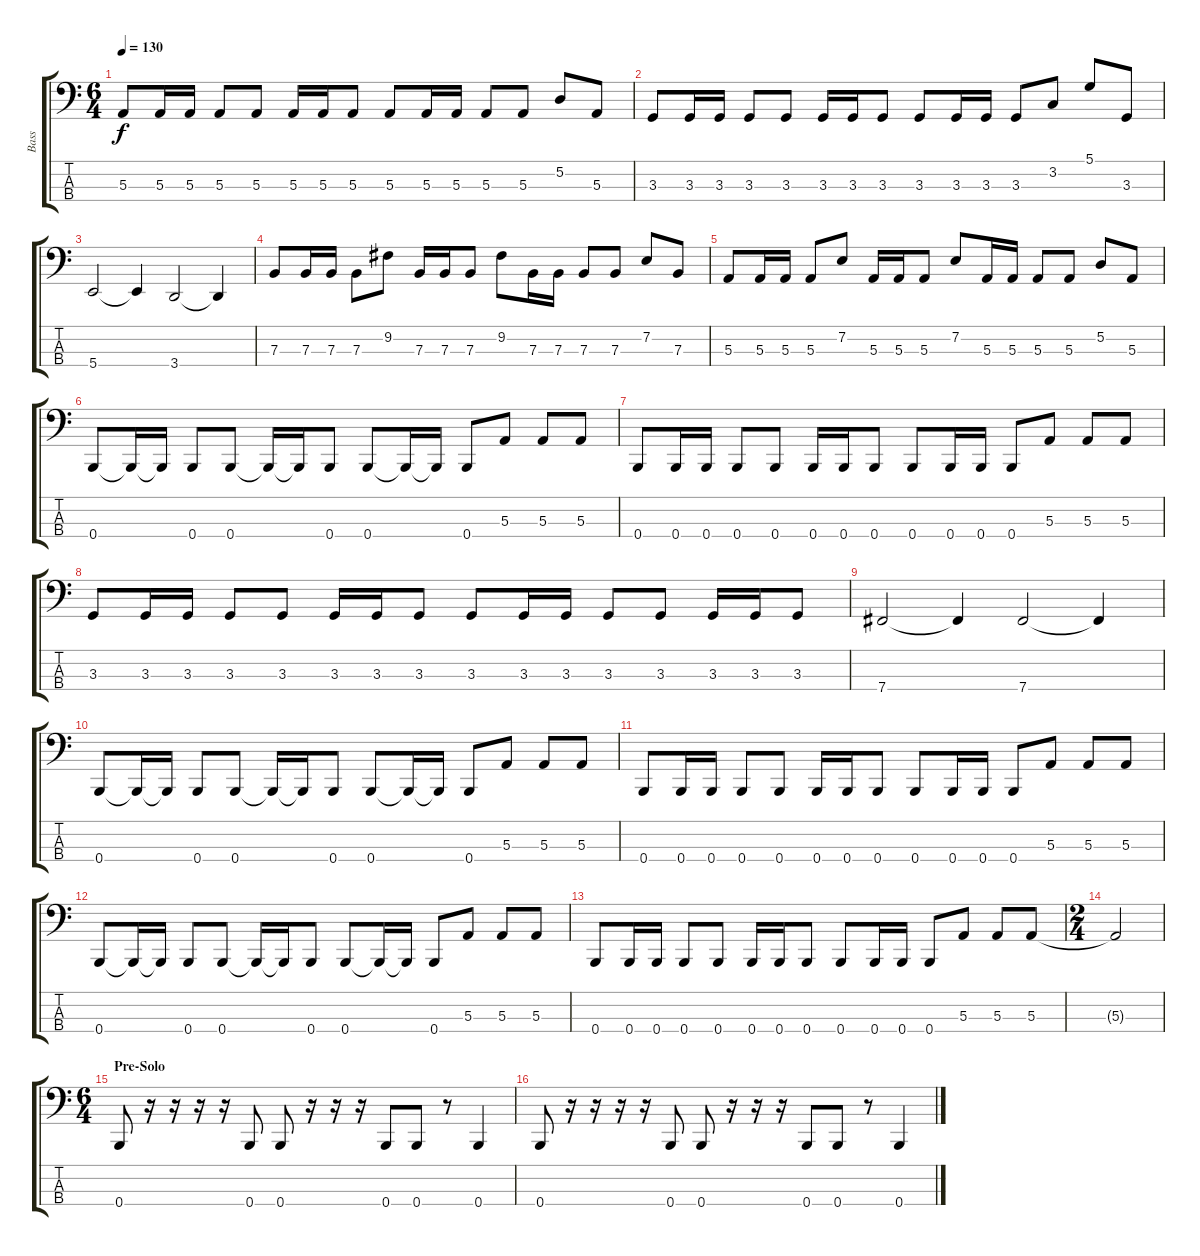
\track ("Bass" "Bass") {instrument electricbassfinger}
\staff {score tabs}
\tuning (D2 A1 E1 B0) {hide}
\ts (6 4)
\tempo 130
\clef f4
\ks c
5.3.8{dy f} 5.3.16 5.3.16 5.3.8 5.3.8 5.3.16 5.3.16 5.3.8 5.3.8 5.3.16 5.3.16 5.3.8 5.3.8 5.2.8 5.3.8 |
3.3.8 3.3.16 3.3.16 3.3.8 3.3.8 3.3.16 3.3.16 3.3.8 3.3.8 3.3.16 3.3.16 3.3.8 3.2.8 5.1.8 3.3.8 |
5.4.2 5.4{t}.4 3.4.2 3.4{t}.4 |
7.3.8 7.3.16 7.3.16 7.3.8 9.2.8 7.3.16 7.3.16 7.3.8 9.2.8 7.3.16 7.3.16 7.3.8 7.3.8 7.2.8 7.3.8 |
5.3.8 5.3.16 5.3.16 5.3.8 7.2.8 5.3.16 5.3.16 5.3.8 7.2.8 5.3.16 5.3.16 5.3.8 5.3.8 5.2.8 5.3.8 |
0.4.8 0.4{t}.16 0.4{t}.16 0.4.8 0.4.8 0.4{t}.16 0.4{t}.16 0.4.8 0.4.8 0.4{t}.16 0.4{t}.16 0.4.8 5.3.8 5.3.8 5.3.8 |
0.4.8 0.4.16 0.4.16 0.4.8 0.4.8 0.4.16 0.4.16 0.4.8 0.4.8 0.4.16 0.4.16 0.4.8 5.3.8 5.3.8 5.3.8 |
3.3.8 3.3.16 3.3.16 3.3.8 3.3.8 3.3.16 3.3.16 3.3.8 3.3.8 3.3.16 3.3.16 3.3.8 3.3.8 3.3.16 3.3.16 3.3.8 |
7.4.2 7.4{t}.4 7.4.2 7.4{t}.4 |
0.4.8 0.4{t}.16 0.4{t}.16 0.4.8 0.4.8 0.4{t}.16 0.4{t}.16 0.4.8 0.4.8 0.4{t}.16 0.4{t}.16 0.4.8 5.3.8 5.3.8 5.3.8 |
0.4.8 0.4.16 0.4.16 0.4.8 0.4.8 0.4.16 0.4.16 0.4.8 0.4.8 0.4.16 0.4.16 0.4.8 5.3.8 5.3.8 5.3.8 |
0.4.8 0.4{t}.16 0.4{t}.16 0.4.8 0.4.8 0.4{t}.16 0.4{t}.16 0.4.8 0.4.8 0.4{t}.16 0.4{t}.16 0.4.8 5.3.8 5.3.8 5.3.8 |
0.4.8 0.4.16 0.4.16 0.4.8 0.4.8 0.4.16 0.4.16 0.4.8 0.4.8 0.4.16 0.4.16 0.4.8 5.3.8 5.3.8 5.3.8 |
\ts (2 4)
5.3{t}.2 |
\ts (6 4)
\section ("" "Pre-Solo")
0.4.8 r.16 r.16 r.16 r.16 0.4.8 0.4.8 r.16 r.16 r.16 0.4.8 0.4.8 r.8 0.4.4 |
0.4.8 r.16 r.16 r.16 r.16 0.4.8 0.4.8 r.16 r.16 r.16 0.4.8 0.4.8 r.8 0.4.4
